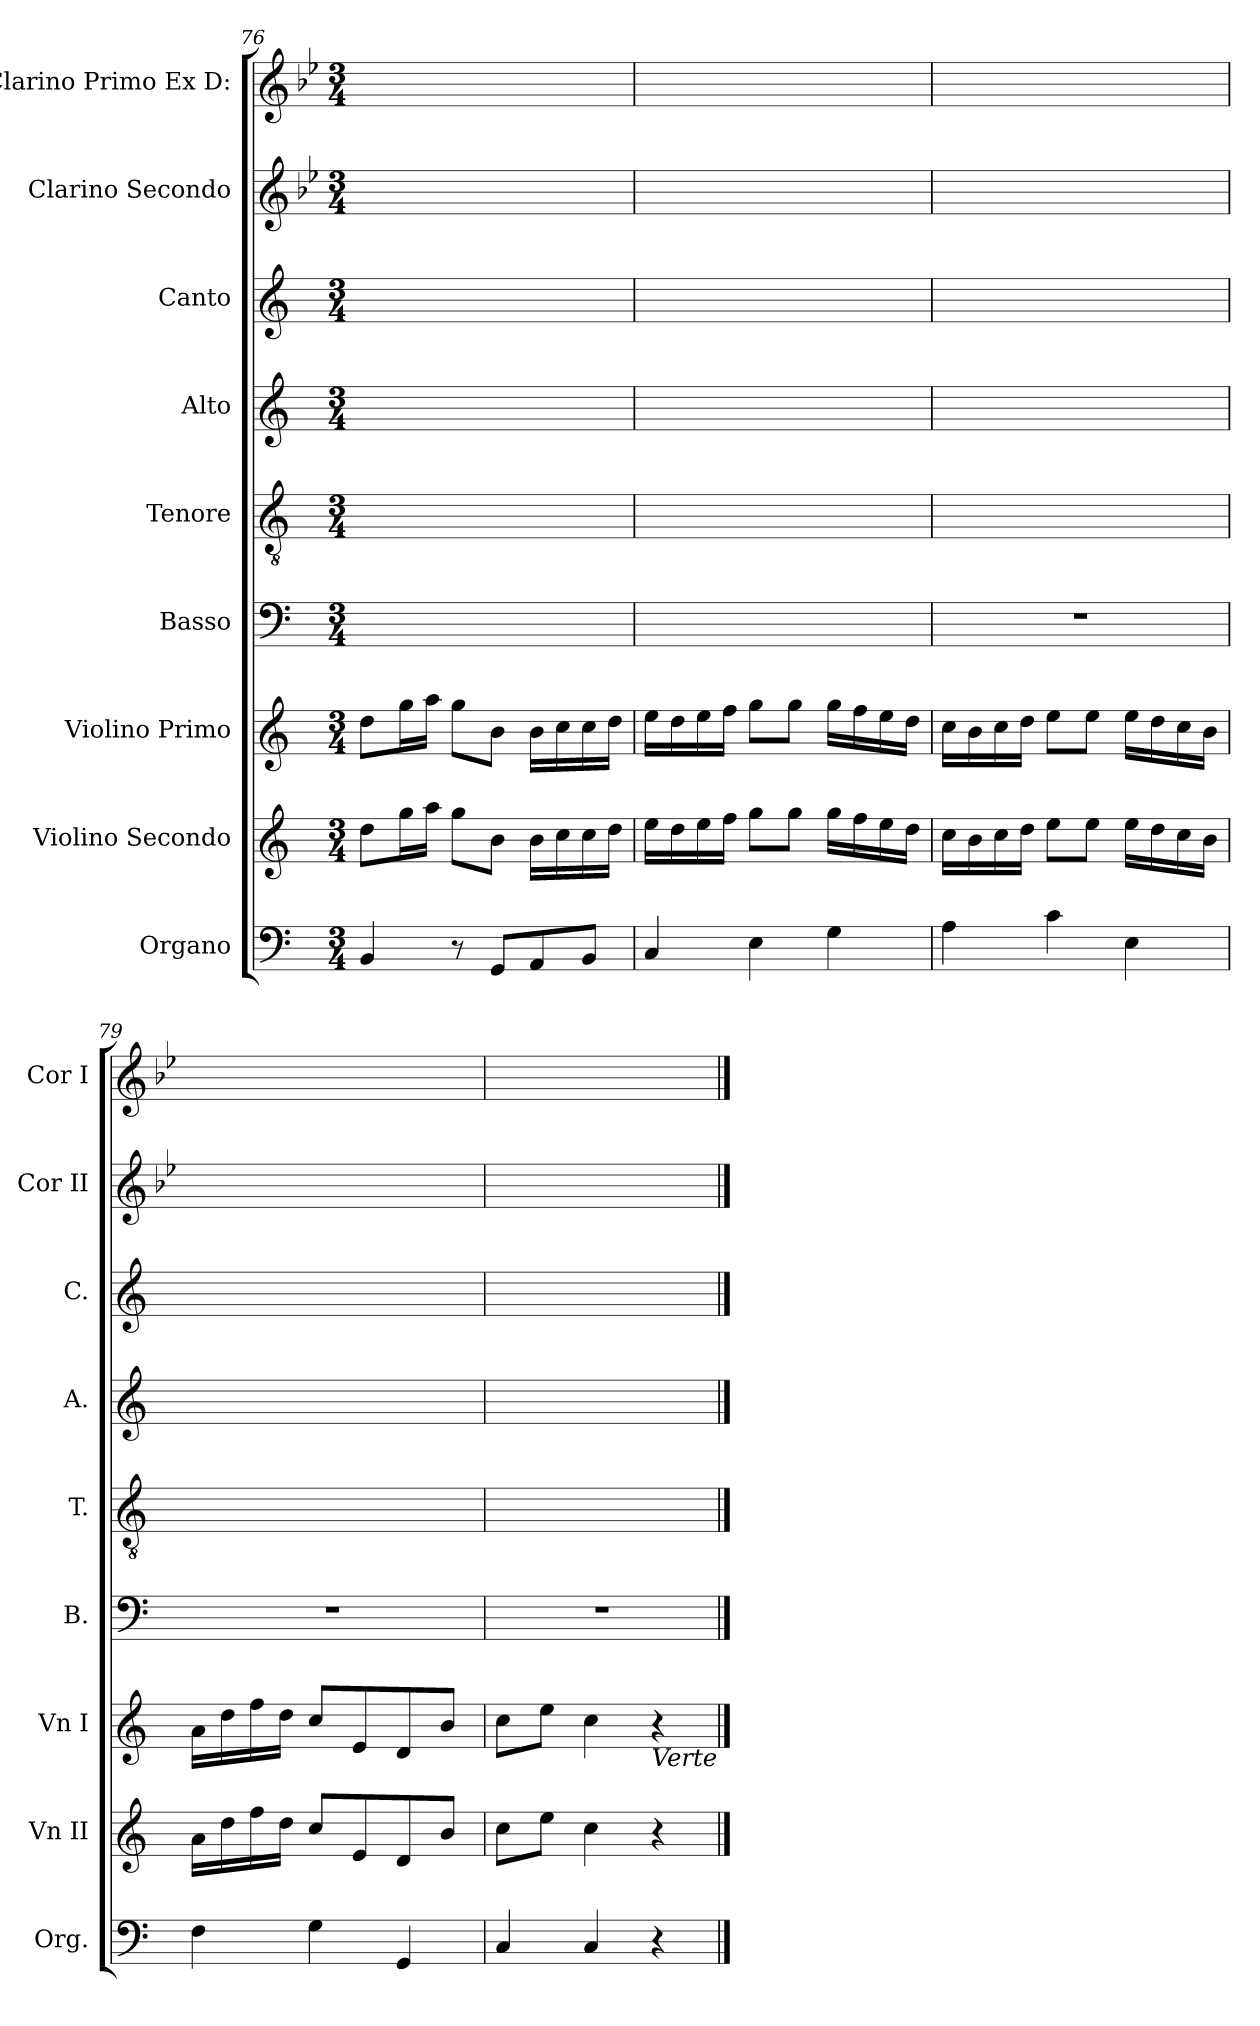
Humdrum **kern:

**kern	**kern	**kern	**kern	**kern	**kern	**kern	**kern	**kern
*part9	*part8	*part7	*part6	*part5	*part4	*part3	*part2	*part1
*staff9	*staff8	*staff7	*staff6	*staff5	*staff4	*staff3	*staff2	*staff1
*I"Organo	*I"Violino Secondo	*I"Violino Primo	*I"Basso	*I"Tenore	*I"Alto	*I"Canto	*I"Clarino Secondo	*I"Clarino Primo Ex D:
*I'Org.	*I'Vn II	*I'Vn I	*I'B.	*I'T.	*I'A.	*I'C.	*I'Cor II	*I'Cor I
*clefF4	*clefG2	*clefG2	*clefF4	*clefGv2	*clefG2	*clefG2	*clefG2	*clefG2
*	*	*	*	*	*	*	*ITrd-1c-2	*ITrd-1c-2
*k[]	*k[]	*k[]	*k[]	*k[]	*k[]	*k[]	*k[]	*k[]
*C:	*C:	*C:	*C:	*C:	*C:	*C:	*C:	*C:
*M3/4	*M3/4	*M3/4	*M3/4	*M3/4	*M3/4	*M3/4	*M3/4	*M3/4
=76	=76	=76	=76	=76	=76	=76	=76	=76
4BB/	8dd\L	8dd\L	2.ryy	2.ryy	2.ryy	2.ryy	2.ryy	2.ryy
.	16gg\L	16gg\L	.	.	.	.	.	.
.	16aa\JJ	16aa\JJ	.	.	.	.	.	.
8r	8gg\L	8gg\L	.	.	.	.	.	.
8GG/L	8b\J	8b\J	.	.	.	.	.	.
8AA/	16b\LL	16b\LL	.	.	.	.	.	.
.	16cc\	16cc\	.	.	.	.	.	.
8BB/J	16cc\	16cc\	.	.	.	.	.	.
.	16dd\JJ	16dd\JJ	.	.	.	.	.	.
=77	=77	=77	=77	=77	=77	=77	=77	=77
4C/	16ee\LL	16ee\LL	2.ryy	2.ryy	2.ryy	2.ryy	2.ryy	2.ryy
.	16dd\	16dd\	.	.	.	.	.	.
.	16ee\	16ee\	.	.	.	.	.	.
.	16ff\JJ	16ff\JJ	.	.	.	.	.	.
4E\	8gg\L	8gg\L	.	.	.	.	.	.
.	8gg\J	8gg\J	.	.	.	.	.	.
4G\	16gg\LL	16gg\LL	.	.	.	.	.	.
.	16ff\	16ff\	.	.	.	.	.	.
.	16ee\	16ee\	.	.	.	.	.	.
.	16dd\JJ	16dd\JJ	.	.	.	.	.	.
=78	=78	=78	=78	=78	=78	=78	=78	=78
4A\	16cc\LL	16cc\LL	2.r	2.ryy	2.ryy	2.ryy	2.ryy	2.ryy
.	16b\	16b\	.	.	.	.	.	.
.	16cc\	16cc\	.	.	.	.	.	.
.	16dd\JJ	16dd\JJ	.	.	.	.	.	.
4c\	8ee\L	8ee\L	.	.	.	.	.	.
.	8ee\J	8ee\J	.	.	.	.	.	.
4E\	16ee\LL	16ee\LL	.	.	.	.	.	.
.	16dd\	16dd\	.	.	.	.	.	.
.	16cc\	16cc\	.	.	.	.	.	.
.	16b\JJ	16b\JJ	.	.	.	.	.	.
=79	=79	=79	=79	=79	=79	=79	=79	=79
4F\	16a\LL	16a\LL	2.r	2.ryy	2.ryy	2.ryy	2.ryy	2.ryy
.	16dd\	16dd\	.	.	.	.	.	.
.	16ff\	16ff\	.	.	.	.	.	.
.	16dd\JJ	16dd\JJ	.	.	.	.	.	.
4G\	8cc/L	8cc/L	.	.	.	.	.	.
.	8e/	8e/	.	.	.	.	.	.
4GG/	8d/	8d/	.	.	.	.	.	.
.	8b/J	8b/J	.	.	.	.	.	.
=80	=80	=80	=80	=80	=80	=80	=80	=80
4C/	8cc\L	8cc\L	2.r	2.ryy	2.ryy	2.ryy	2.ryy	2.ryy
.	8ee\J	8ee\J	.	.	.	.	.	.
4C/	4cc\	4cc\	.	.	.	.	.	.
!	!	!LO:TX:b:i:t=Verte	!	!	!	!	!	!
4r	4r	4r	.	.	.	.	.	.
==	==	==	==	==	==	==	==	==
*-	*-	*-	*-	*-	*-	*-	*-	*-
